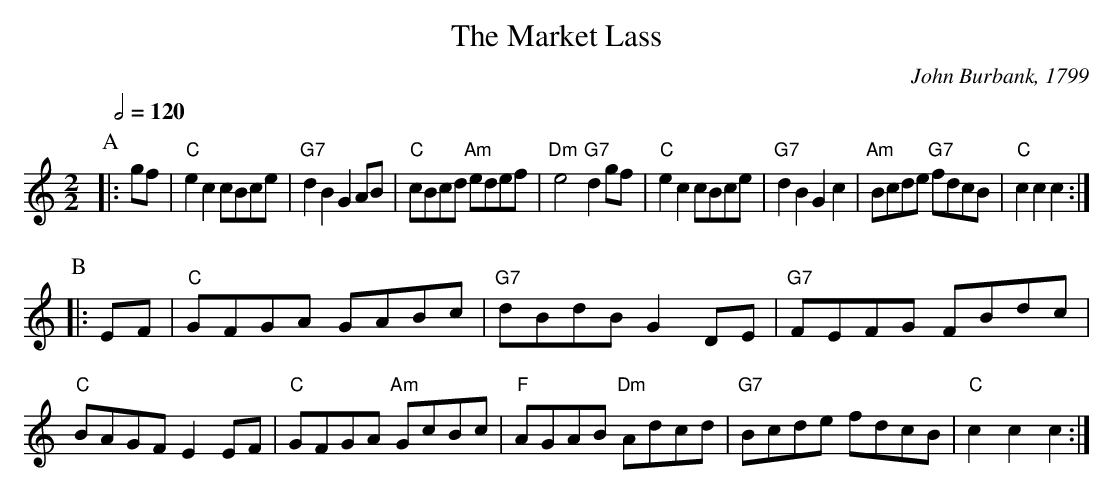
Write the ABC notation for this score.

X:1
T:The Market Lass
C:John Burbank, 1799
Q:1/2=120
M:2/2
L:1/8
K:C
P:A
|: gf | "C"e2c2 cBce | "G7"d2B2 G2AB | "C"cBcd "Am"edef | "Dm"e4 "G7"d2gf |\
"C"e2c2 cBce | "G7"d2B2 G2c2 | "Am"Bcde "G7"fdcB | "C"c2c2 c2 :|
P:B
|: EF | "C"GFGA GABc | "G7"dBdB G2DE | "G7"FEFG FBdc | "C"BAGF E2EF |\
"C"GFGA "Am"GcBc | "F"AGAB "Dm"Adcd | "G7"Bcde fdcB | "C"c2c2 c2 :|
